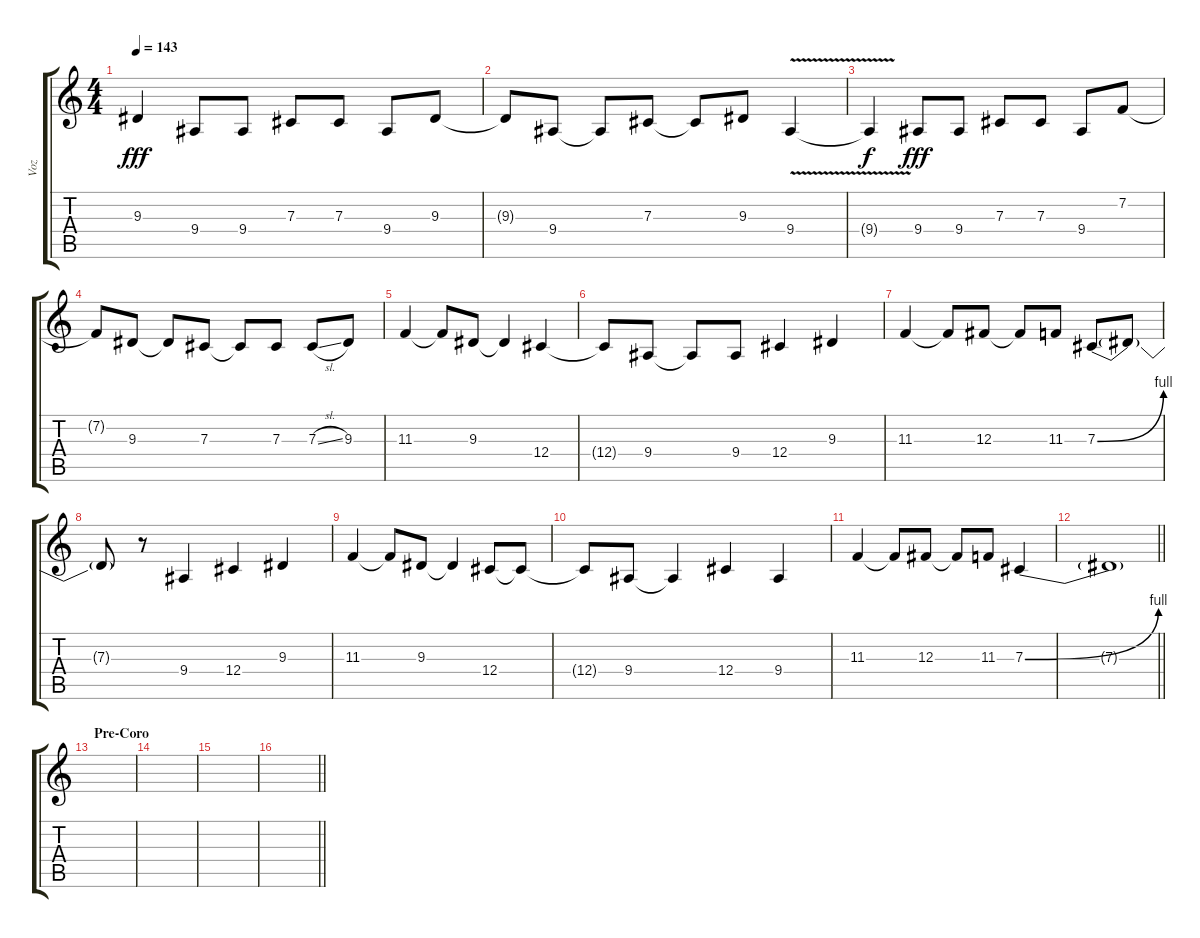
\track ("Voz" "Voz") {instrument baritonesax}
\staff {score tabs}
\tuning (Eb4 Bb3 Gb3 Db3 Ab2 Eb2) {hide}
\ts (4 4)
\tempo 143
\clef g2
\ks c
9.3{t}.4{dy fff} 9.4.8 9.4.8 7.3.8 7.3.8 9.4.8 9.3.8 |
9.3{t}.8 9.4.8 9.4{t}.8 7.3.8 7.3{t}.8 9.3.8 9.4{v}.4 |
9.4{t}.4{dy f} 9.4.8{dy fff} 9.4.8 7.3.8 7.3.8 9.4.8 7.2.8 |
7.2{t}.8 9.3.8 9.3{t}.8 7.3.8 7.3{t}.8 7.3.8 7.3{sl}.8 9.3.8 |
11.3.4 11.3{t}.8 9.3.8 9.3{t}.4 12.4.4 |
12.4{t}.8 9.4.8 9.4{t}.8 9.4.8 12.4.4 9.3.4 |
11.3.4 11.3{t}.8 12.3.8 12.3{t}.8 11.3.8 7.3{be (bend 0 0 60 4)}.8 7.3{t}.8 |
7.3{t}.8 r.8 9.4.4 12.4.4 9.3.4 |
11.3.4 11.3{t}.8 9.3.8 9.3{t}.4 12.4.8 12.4{t}.8 |
12.4{t}.8 9.4.8 9.4{t}.4 12.4.4 9.4.4 |
11.3.4 11.3{t}.8 12.3.8 12.3{t}.8 11.3.8 7.3{be (bend 0 0 60 4)}.4 |
\barLineRight lightlight
7.3{t}.1 |
\section ("" "Pre-Coro")
|
|
|
\barLineRight lightlight
